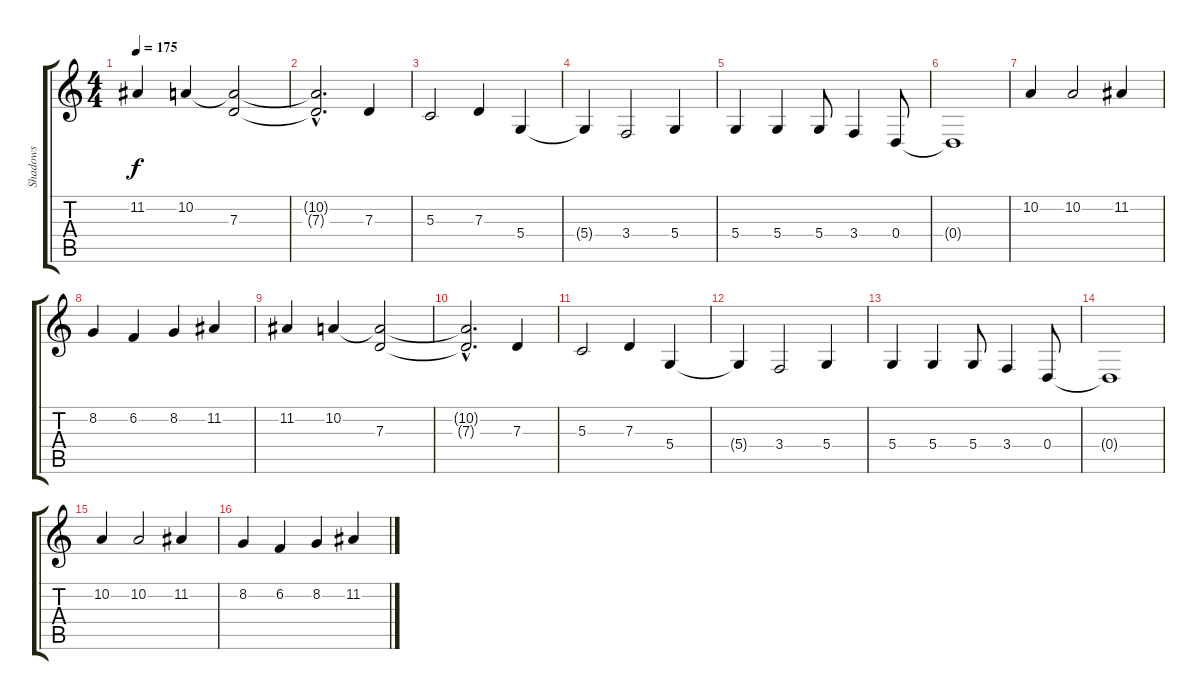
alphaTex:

\track ("Shadows" "Shadows") {instrument tenorsax}
\staff {score tabs}
\tuning (E4 B3 G3 D3 A2 D2) {hide}
\ts (4 4)
\tempo 175
\clef g2
\ks c
11.2.4{dy f} 10.2.4 (10.2{t} 7.3).2 |
(10.2{hac t} 7.3{hac t}).2{d} 7.3.4 |
5.3.2 7.3.4 5.4.4 |
5.4{t}.4 3.4.2 5.4.4 |
5.4.4 5.4.4 5.4.8 3.4.4 0.4.8 |
0.4{t}.1 |
10.2.4 10.2.2 11.2.4 |
8.2.4 6.2.4 8.2.4 11.2.4 |
11.2.4 10.2.4 (10.2{t} 7.3).2 |
(10.2{hac t} 7.3{hac t}).2{d} 7.3.4 |
5.3.2 7.3.4 5.4.4 |
5.4{t}.4 3.4.2 5.4.4 |
5.4.4 5.4.4 5.4.8 3.4.4 0.4.8 |
0.4{t}.1 |
10.2.4 10.2.2 11.2.4 |
8.2.4 6.2.4 8.2.4 11.2.4
